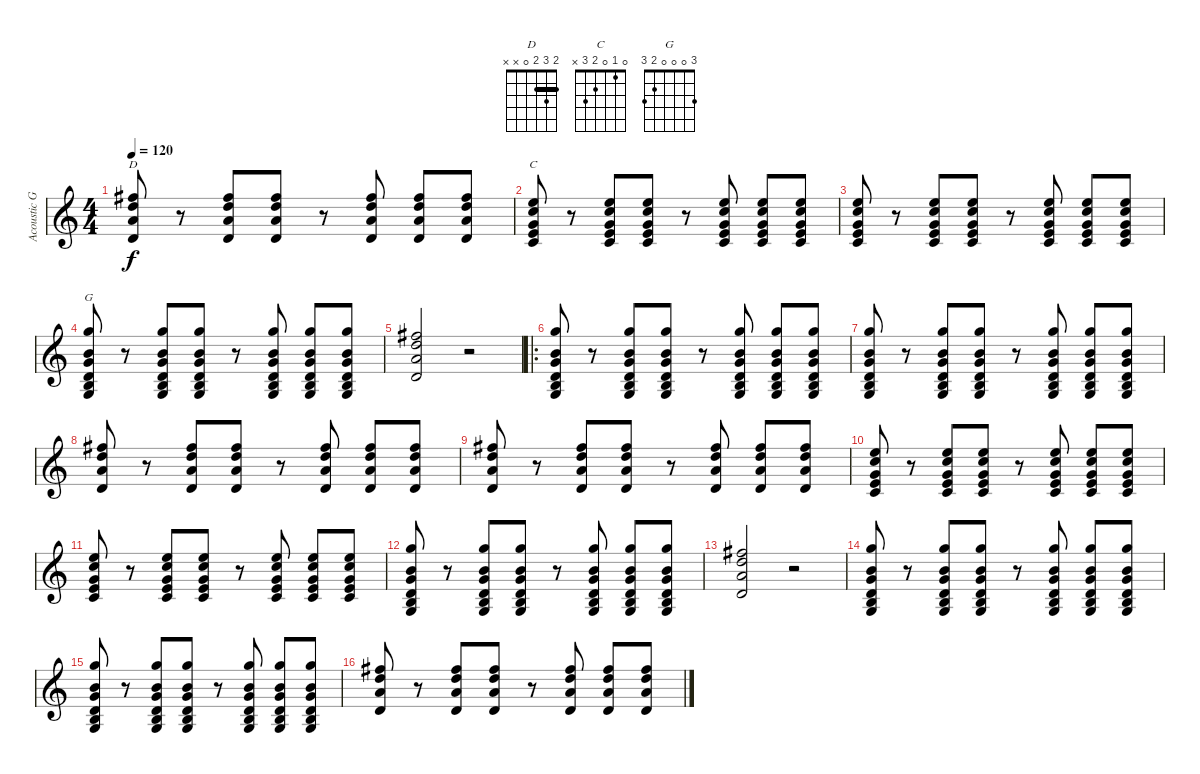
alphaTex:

\track ("Acoustic Guitar 3" "Acoustic G") {instrument acousticguitarsteel}
\staff {score}
\tuning (E4 B3 G3 D3 A2 E2) {hide}
\chord ("D" 2 3 2 0 x x) {barre 2}
\chord ("C" 0 1 0 2 3 x)
\chord ("G" 3 0 0 0 2 3)
\ts (4 4)
\tempo 120
\clef g2
\ks c
(2.1 3.2 2.3 0.4).8{ch "D" dy f} r.8 (2.1 3.2 2.3 0.4).8 (2.1 3.2 2.3 0.4).8 r.8 (2.1 3.2 2.3 0.4).8 (2.1 3.2 2.3 0.4).8 (2.1 3.2 2.3 0.4).8 |
(0.1 1.2 0.3 2.4 3.5).8{ch "C"} r.8 (0.1 1.2 0.3 2.4 3.5).8 (0.1 1.2 0.3 2.4 3.5).8 r.8 (0.1 1.2 0.3 2.4 3.5).8 (0.1 1.2 0.3 2.4 3.5).8 (0.1 1.2 0.3 2.4 3.5).8 |
(0.1 1.2 0.3 2.4 3.5).8 r.8 (0.1 1.2 0.3 2.4 3.5).8 (0.1 1.2 0.3 2.4 3.5).8 r.8 (0.1 1.2 0.3 2.4 3.5).8 (0.1 1.2 0.3 2.4 3.5).8 (0.1 1.2 0.3 2.4 3.5).8 |
(3.1 0.2 0.3 0.4 2.5 3.6).8{ch "G"} r.8 (3.1 0.2 0.3 0.4 2.5 3.6).8 (3.1 0.2 0.3 0.4 2.5 3.6).8 r.8 (3.1 0.2 0.3 0.4 2.5 3.6).8 (3.1 0.2 0.3 0.4 2.5 3.6).8 (3.1 0.2 0.3 0.4 2.5 3.6).8 |
(2.1 3.2 2.3 0.4).2 r.2 |
\ro
(3.1 0.2 0.3 0.4 2.5 3.6).8 r.8 (3.1 0.2 0.3 0.4 2.5 3.6).8 (3.1 0.2 0.3 0.4 2.5 3.6).8 r.8 (3.1 0.2 0.3 0.4 2.5 3.6).8 (3.1 0.2 0.3 0.4 2.5 3.6).8 (3.1 0.2 0.3 0.4 2.5 3.6).8 |
(3.1 0.2 0.3 0.4 2.5 3.6).8 r.8 (3.1 0.2 0.3 0.4 2.5 3.6).8 (3.1 0.2 0.3 0.4 2.5 3.6).8 r.8 (3.1 0.2 0.3 0.4 2.5 3.6).8 (3.1 0.2 0.3 0.4 2.5 3.6).8 (3.1 0.2 0.3 0.4 2.5 3.6).8 |
(2.1 3.2 2.3 0.4).8 r.8 (2.1 3.2 2.3 0.4).8 (2.1 3.2 2.3 0.4).8 r.8 (2.1 3.2 2.3 0.4).8 (2.1 3.2 2.3 0.4).8 (2.1 3.2 2.3 0.4).8 |
(2.1 3.2 2.3 0.4).8 r.8 (2.1 3.2 2.3 0.4).8 (2.1 3.2 2.3 0.4).8 r.8 (2.1 3.2 2.3 0.4).8 (2.1 3.2 2.3 0.4).8 (2.1 3.2 2.3 0.4).8 |
(0.1 1.2 0.3 2.4 3.5).8 r.8 (0.1 1.2 0.3 2.4 3.5).8 (0.1 1.2 0.3 2.4 3.5).8 r.8 (0.1 1.2 0.3 2.4 3.5).8 (0.1 1.2 0.3 2.4 3.5).8 (0.1 1.2 0.3 2.4 3.5).8 |
(0.1 1.2 0.3 2.4 3.5).8 r.8 (0.1 1.2 0.3 2.4 3.5).8 (0.1 1.2 0.3 2.4 3.5).8 r.8 (0.1 1.2 0.3 2.4 3.5).8 (0.1 1.2 0.3 2.4 3.5).8 (0.1 1.2 0.3 2.4 3.5).8 |
(3.1 0.2 0.3 0.4 2.5 3.6).8 r.8 (3.1 0.2 0.3 0.4 2.5 3.6).8 (3.1 0.2 0.3 0.4 2.5 3.6).8 r.8 (3.1 0.2 0.3 0.4 2.5 3.6).8 (3.1 0.2 0.3 0.4 2.5 3.6).8 (3.1 0.2 0.3 0.4 2.5 3.6).8 |
(2.1 3.2 2.3 0.4).2 r.2 |
(3.1 0.2 0.3 0.4 2.5 3.6).8 r.8 (3.1 0.2 0.3 0.4 2.5 3.6).8 (3.1 0.2 0.3 0.4 2.5 3.6).8 r.8 (3.1 0.2 0.3 0.4 2.5 3.6).8 (3.1 0.2 0.3 0.4 2.5 3.6).8 (3.1 0.2 0.3 0.4 2.5 3.6).8 |
(3.1 0.2 0.3 0.4 2.5 3.6).8 r.8 (3.1 0.2 0.3 0.4 2.5 3.6).8 (3.1 0.2 0.3 0.4 2.5 3.6).8 r.8 (3.1 0.2 0.3 0.4 2.5 3.6).8 (3.1 0.2 0.3 0.4 2.5 3.6).8 (3.1 0.2 0.3 0.4 2.5 3.6).8 |
(2.1 3.2 2.3 0.4).8 r.8 (2.1 3.2 2.3 0.4).8 (2.1 3.2 2.3 0.4).8 r.8 (2.1 3.2 2.3 0.4).8 (2.1 3.2 2.3 0.4).8 (2.1 3.2 2.3 0.4).8
